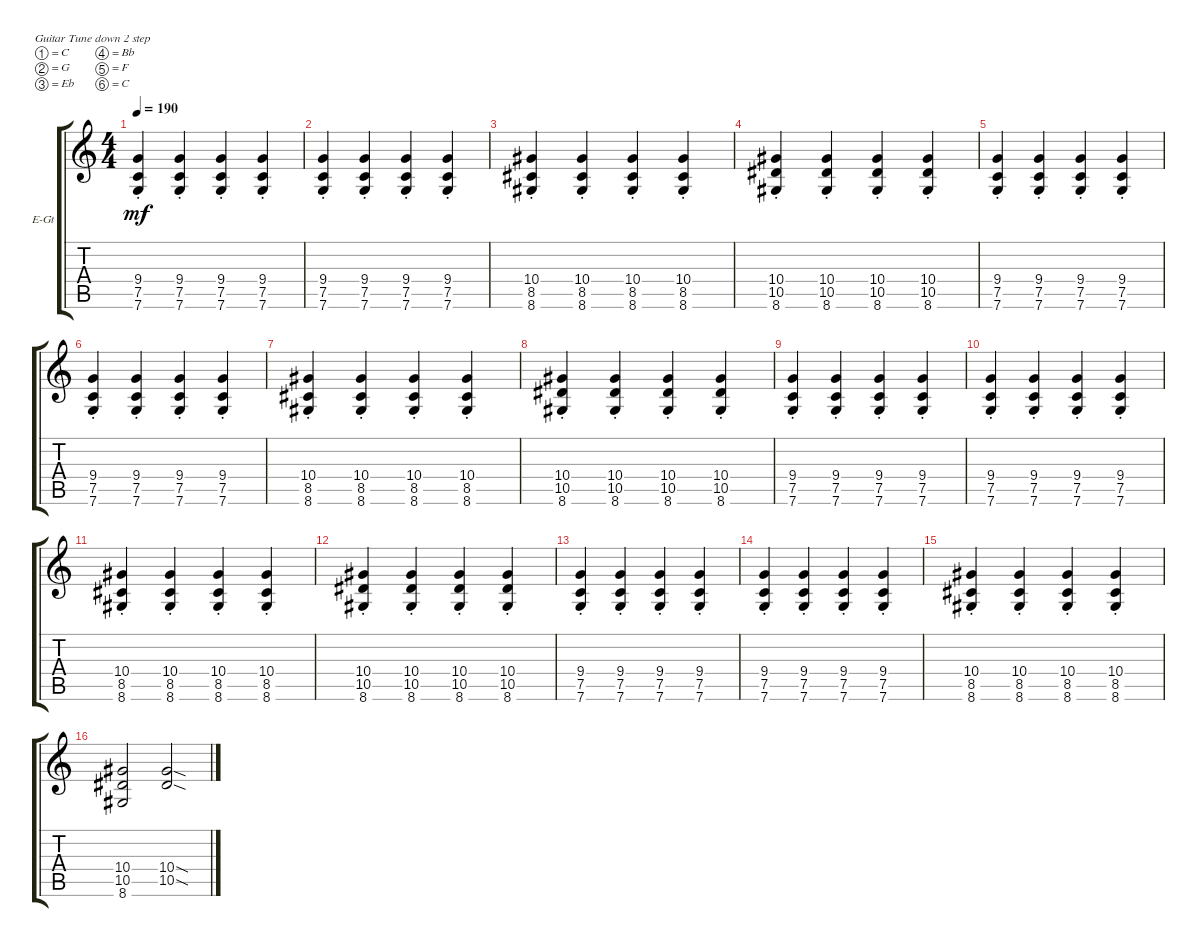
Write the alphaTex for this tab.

\bracketExtendMode groupsimilarinstruments
\firstSystemTrackNameOrientation horizontal
\otherSystemsTrackNameOrientation horizontal
\track ("Electric Guitar 2" "E-Gt") {instrument distortionguitar}
\staff {score tabs}
\tuning (C4 G3 Eb3 Bb2 F2 C2)
\ts (4 4)
\tempo 190
\clef g2
\ks c
(7.6{st} 7.5{st} 9.4{st}).4{dy mf} (7.6{st} 7.5{st} 9.4{st}).4 (7.6{st} 7.5{st} 9.4{st}).4 (7.6{st} 7.5{st} 9.4{st}).4 |
(7.6{st} 7.5{st} 9.4{st}).4 (7.6{st} 7.5{st} 9.4{st}).4 (7.6{st} 7.5{st} 9.4{st}).4 (7.6{st} 7.5{st} 9.4{st}).4 |
(8.6{st} 8.5{st} 10.4{st}).4 (8.6{st} 8.5{st} 10.4{st}).4 (8.6{st} 8.5{st} 10.4{st}).4 (8.6{st} 8.5{st} 10.4{st}).4 |
(8.6{st} 10.5{st} 10.4{st}).4 (8.6{st} 10.5{st} 10.4{st}).4 (8.6{st} 10.5{st} 10.4{st}).4 (8.6{st} 10.5{st} 10.4{st}).4 |
(7.6{st} 7.5{st} 9.4{st}).4 (7.6{st} 7.5{st} 9.4{st}).4 (7.6{st} 7.5{st} 9.4{st}).4 (7.6{st} 7.5{st} 9.4{st}).4 |
(7.6{st} 7.5{st} 9.4{st}).4 (7.6{st} 7.5{st} 9.4{st}).4 (7.6{st} 7.5{st} 9.4{st}).4 (7.6{st} 7.5{st} 9.4{st}).4 |
(8.6{st} 8.5{st} 10.4{st}).4 (8.6{st} 8.5{st} 10.4{st}).4 (8.6{st} 8.5{st} 10.4{st}).4 (8.6{st} 8.5{st} 10.4{st}).4 |
(8.6{st} 10.5{st} 10.4{st}).4 (8.6{st} 10.5{st} 10.4{st}).4 (8.6{st} 10.5{st} 10.4{st}).4 (8.6{st} 10.5{st} 10.4{st}).4 |
(7.6{st} 7.5{st} 9.4{st}).4 (7.6{st} 7.5{st} 9.4{st}).4 (7.6{st} 7.5{st} 9.4{st}).4 (7.6{st} 7.5{st} 9.4{st}).4 |
(7.6{st} 7.5{st} 9.4{st}).4 (7.6{st} 7.5{st} 9.4{st}).4 (7.6{st} 7.5{st} 9.4{st}).4 (7.6{st} 7.5{st} 9.4{st}).4 |
(8.6{st} 8.5{st} 10.4{st}).4 (8.6{st} 8.5{st} 10.4{st}).4 (8.6{st} 8.5{st} 10.4{st}).4 (8.6{st} 8.5{st} 10.4{st}).4 |
(8.6{st} 10.5{st} 10.4{st}).4 (8.6{st} 10.5{st} 10.4{st}).4 (8.6{st} 10.5{st} 10.4{st}).4 (8.6{st} 10.5{st} 10.4{st}).4 |
(7.6{st} 7.5{st} 9.4{st}).4 (7.6{st} 7.5{st} 9.4{st}).4 (7.6{st} 7.5{st} 9.4{st}).4 (7.6{st} 7.5{st} 9.4{st}).4 |
(7.6{st} 7.5{st} 9.4{st}).4 (7.6{st} 7.5{st} 9.4{st}).4 (7.6{st} 7.5{st} 9.4{st}).4 (7.6{st} 7.5{st} 9.4{st}).4 |
(8.6{st} 8.5{st} 10.4{st}).4 (8.6{st} 8.5{st} 10.4{st}).4 (8.6{st} 8.5{st} 10.4{st}).4 (8.6{st} 8.5{st} 10.4{st}).4 |
(8.6 10.5 10.4).2 (10.4{sod} 10.5{sod}).2
